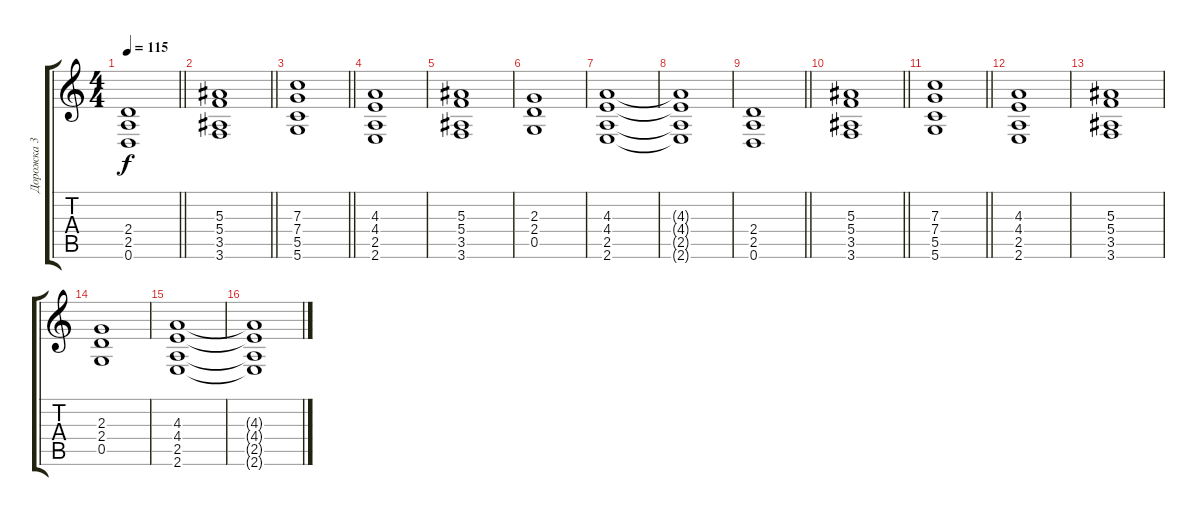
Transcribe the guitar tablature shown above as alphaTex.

\track ("Дорожка 3" "Дорожка 3") {instrument distortionguitar}
\staff {score tabs}
\tuning (D4 A3 F3 C3 G2 D2) {hide}
\ts (4 4)
\tempo 115
\clef g2
\barLineRight lightlight
\ks c
(2.4 2.5 0.6).1{dy f} |
\barLineRight lightlight
(5.3 5.4 3.5 3.6).1 |
\barLineRight lightlight
(7.3 7.4 5.5 5.6).1 |
(4.3 4.4 2.5 2.6).1 |
(5.3 5.4 3.5 3.6).1 |
(2.3 2.4 0.5).1 |
(4.3 4.4 2.5 2.6).1 |
(4.3{t} 4.4{t} 2.5{t} 2.6{t}).1 |
\barLineRight lightlight
(2.4 2.5 0.6).1 |
\barLineRight lightlight
(5.3 5.4 3.5 3.6).1 |
\barLineRight lightlight
(7.3 7.4 5.5 5.6).1 |
(4.3 4.4 2.5 2.6).1 |
(5.3 5.4 3.5 3.6).1 |
(2.3 2.4 0.5).1 |
(4.3 4.4 2.5 2.6).1 |
(4.3{t} 4.4{t} 2.5{t} 2.6{t}).1
